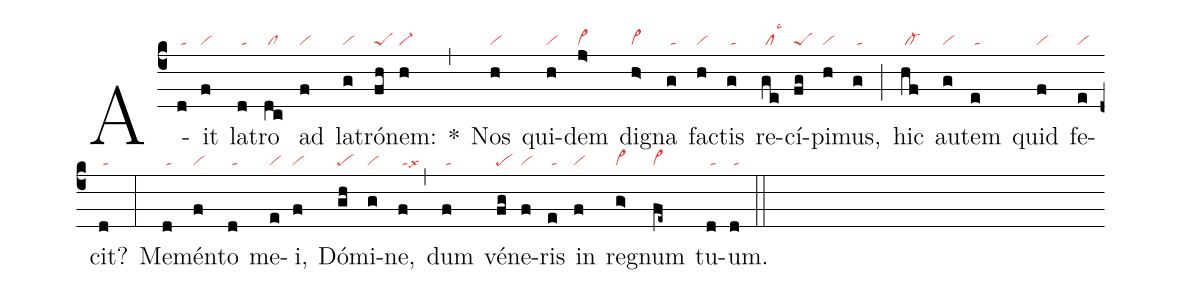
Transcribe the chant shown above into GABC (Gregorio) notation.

nabc-lines:1;
%%
(c4)
A(d|/ta)it(f|vi) la(d|/ta)tro(dc|/cl) ad(f|vi) la(g|vi)tró(fh|peS)nem:(h|vi-) *(,)
Nos(h|vi) qui(h|vi)dem(j>|vi>) di(h>|vi>)gna(g|/ta) fa(h|vi)ctis(g|/ta) re(ge|/cllsc3)cí(fg|peS)pi(h|vi)mus,(g|/ta) (;)
hic(hf|/cl-) au(g|vi)tem(e|/ta) quid(f|vi) fe(e|vi)cit?(d|/ta) (:)
Me(d|/ta)mén(f|vi)to(d|/ta) me(e|vi)i,(f|vi) Dó(gh|pe)mi(g|vi)ne,(f|/talsx6) (,)
dum(f|/ta) vé(fg|pe)ne(f|vi)ris(e|/ta) in(f|vi) re(g>|cl~)gnum(fe~|cl~) tu(d|/ta)um.(d|/ta) (::)
